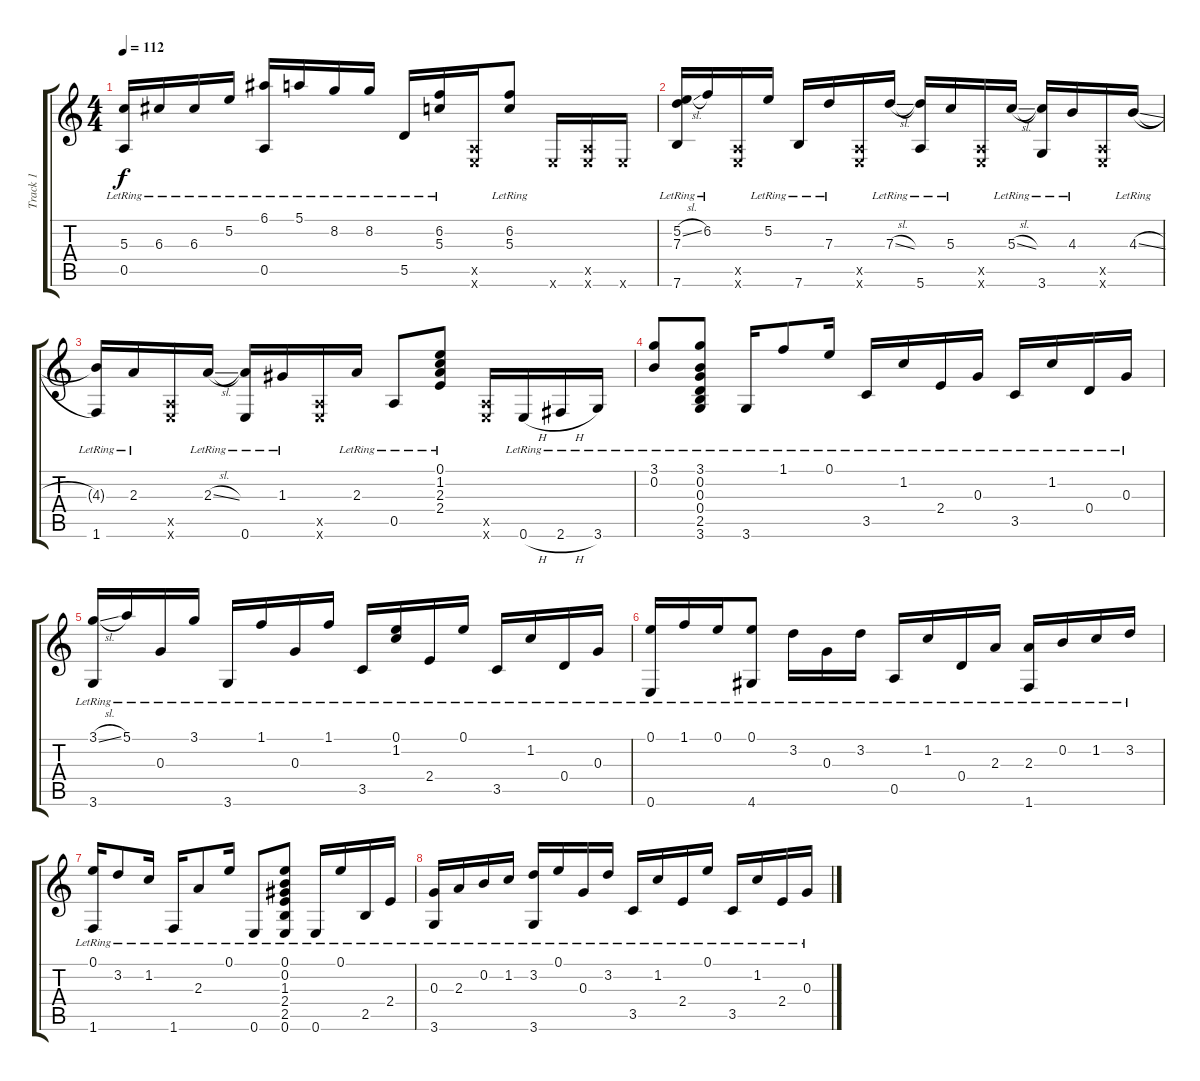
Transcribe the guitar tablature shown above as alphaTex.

\track ("Track 1" "Track 1") {instrument acousticguitarsteel}
\staff {score tabs}
\tuning (E4 B3 G3 D3 A2 E2) {hide}
\ts (4 4)
\tempo 112
\clef g2
\ks c
(5.3{lr} 0.5{lr}).16{dy f} 6.3{lr}.16 6.3{lr}.16 5.2{lr}.16 (6.1{lr} 0.5{lr}).16 5.1{lr}.16 8.2{lr}.16 8.2{lr}.16 5.5{lr}.16 (6.2{lr} 5.3{lr}).16 (0.5{x} 0.6{x}).16 (6.2{lr} 5.3{lr}).8 0.6{x}.16 (0.5{x} 0.6{x}).16 0.6{x}.16 |
(5.2{sl lr} 7.3{lr} 7.6{lr}).16 6.2{lr}.16 (0.5{x} 0.6{x}).16 5.2{lr}.16 7.6{lr}.16 7.3{lr}.16 (0.5{x} 0.6{x}).16 7.3{sl lr}.16 (7.3{t} 5.6{lr}).16 5.3{lr}.16 (0.5{x} 0.6{x}).16 5.3{sl lr}.16 (5.3{t} 3.6{lr}).16 4.3{lr}.16 (0.5{x} 0.6{x}).16 4.3{sl lr}.16 |
(4.3{t} 1.6{lr}).16 2.3{lr}.16 (0.5{x} 0.6{x}).16 2.3{sl lr}.16 (2.3{t} 0.6{lr}).16 1.3{lr}.16 (0.5{x} 0.6{x}).16 2.3{lr}.16 0.5{lr}.8 (0.1{lr} 1.2{lr} 2.3{lr} 2.4{lr}).8 (0.5{x} 0.6{x}).16 0.6{h lr}.16 2.6{h lr}.16 3.6{lr}.16 |
(3.1{lr} 0.2{lr}).8 (3.1{lr} 0.2{lr} 0.3{lr} 0.4{lr} 2.5{lr} 3.6{lr}).8 3.6{lr}.16 1.1{lr}.8 0.1{lr}.16 3.5{lr}.16 1.2{lr}.16 2.4{lr}.16 0.3{lr}.16 3.5{lr}.16 1.2{lr}.16 0.4{lr}.16 0.3{lr}.16 |
(3.1{sl lr} 3.6{lr}).16 5.1{lr}.16 0.3{lr}.16 3.1{lr}.16 3.6{lr}.16 1.1{lr}.16 0.3{lr}.16 1.1{lr}.16 3.5{lr}.16 (0.1{lr} 1.2{lr}).16 2.4{lr}.16 0.1{lr}.16 3.5{lr}.16 1.2{lr}.16 0.4{lr}.16 0.3{lr}.16 |
(0.1{lr} 0.6{lr}).16 1.1{lr}.16 0.1{lr}.16 (0.1{lr} 4.6{lr}).8 3.2{lr}.16 0.3{lr}.16 3.2{lr}.16 0.5{lr}.16 1.2{lr}.16 0.4{lr}.16 2.3{lr}.16 (2.3{lr} 1.6{lr}).16 0.2{lr}.16 1.2{lr}.16 3.2{lr}.16 |
(0.1{lr} 1.6{lr}).16 3.2{lr}.8 1.2{lr}.16 1.6{lr}.16 2.3{lr}.8 0.1{lr}.16 0.6{lr}.8 (0.1{lr} 0.2{lr} 1.3{lr} 2.4{lr} 2.5{lr} 0.6{lr}).8 0.6{lr}.16 0.1{lr}.16 2.5{lr}.16 2.4{lr}.16 |
(0.3{lr} 3.6{lr}).16 2.3{lr}.16 0.2{lr}.16 1.2{lr}.16 (3.2{lr} 3.6{lr}).16 0.1{lr}.16 0.3{lr}.16 3.2{lr}.16 3.5{lr}.16 1.2{lr}.16 2.4{lr}.16 0.1{lr}.16 3.5{lr}.16 1.2{lr}.16 2.4{lr}.16 0.3{lr}.16
